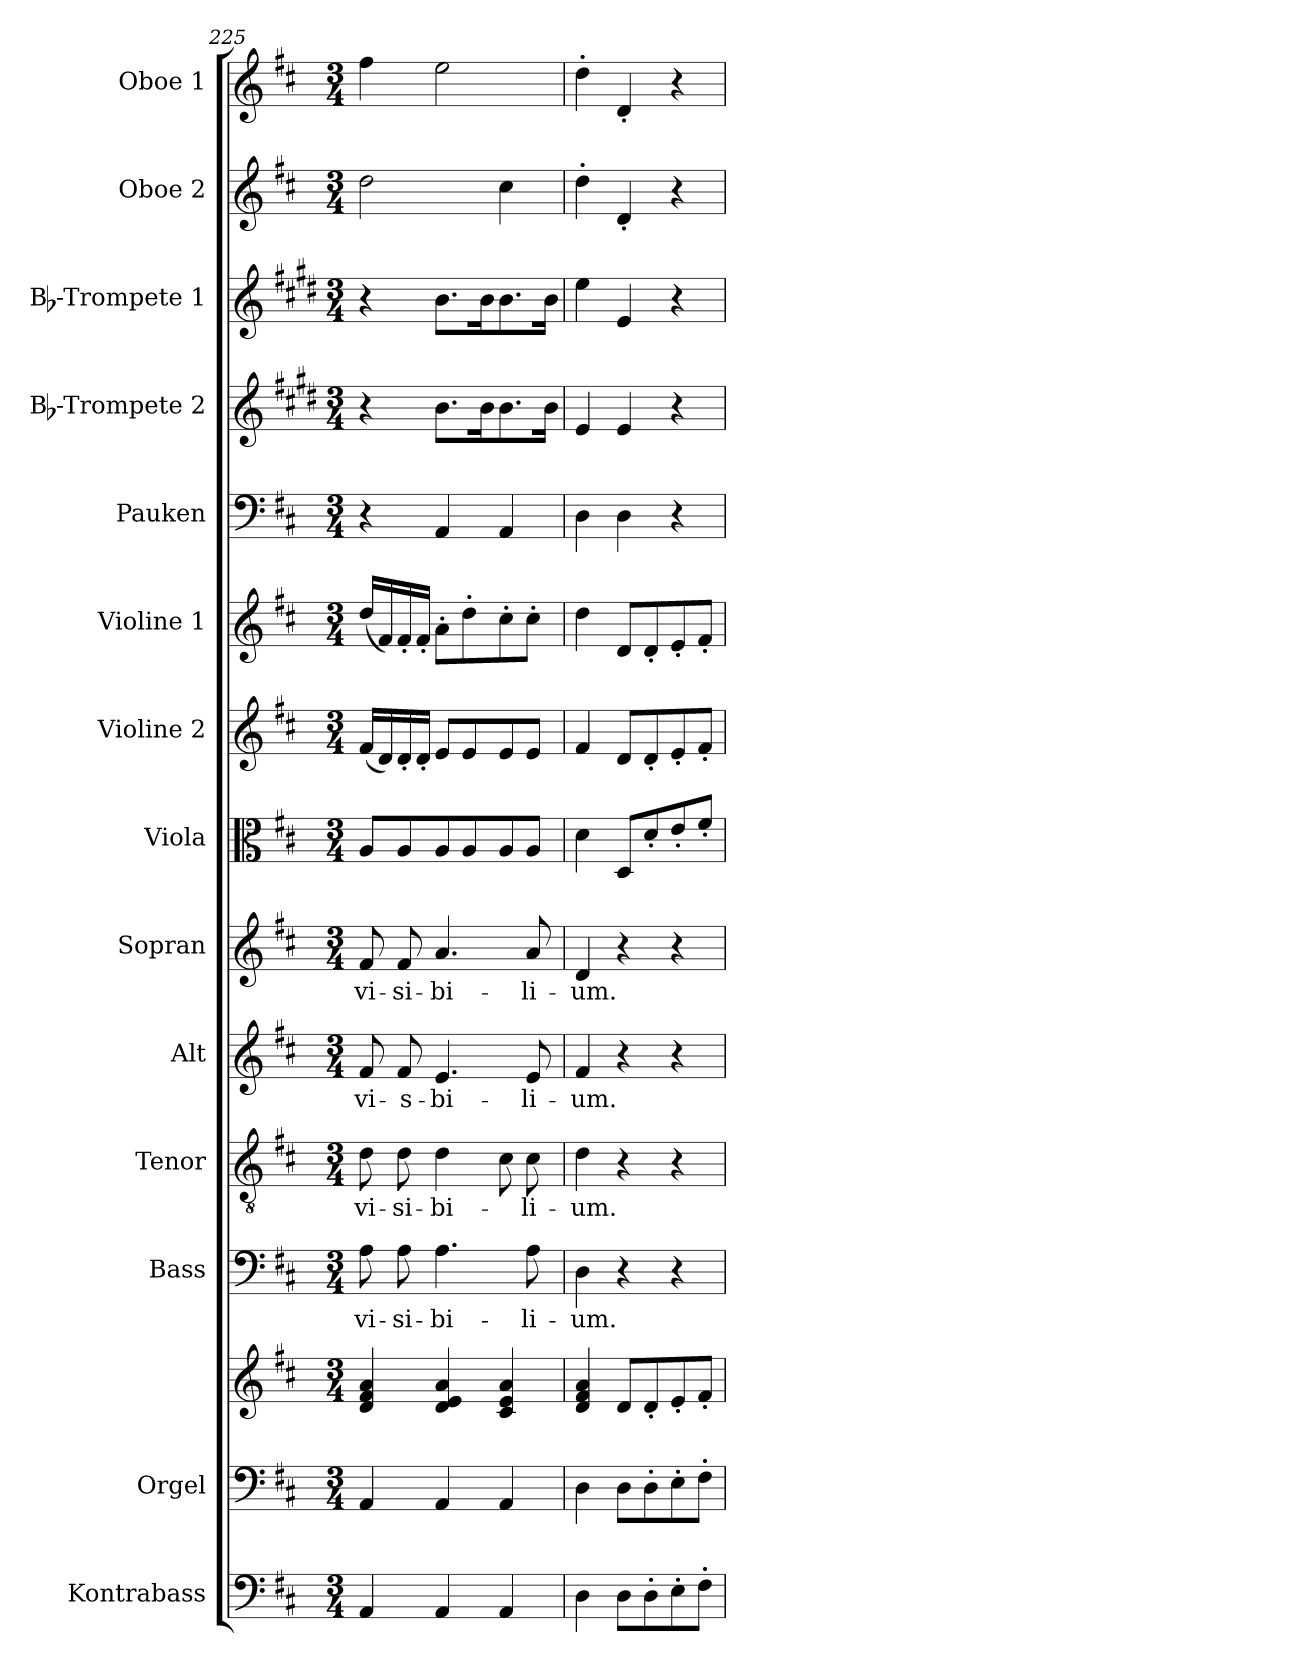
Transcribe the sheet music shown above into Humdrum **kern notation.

**kern	**kern	**kern	**kern	**text	**kern	**text	**kern	**text	**kern	**text	**kern	**kern	**kern	**kern	**kern	**kern	**kern	**kern
*part14	*part13	*part13	*part12	*part12	*part11	*part11	*part10	*part10	*part9	*part9	*part8	*part7	*part6	*part5	*part4	*part3	*part2	*part1
*staff15	*staff14	*staff13	*staff12	*staff12	*staff11	*staff11	*staff10	*staff10	*staff9	*staff9	*staff8	*staff7	*staff6	*staff5	*staff4	*staff3	*staff2	*staff1
*I"Kontrabass	*I"Orgel	*	*I"Bass	*	*I"Tenor	*	*I"Alt	*	*I"Sopran	*	*I"Viola	*I"Violine 2	*I"Violine 1	*I"Pauken	*I"Bb-Trompete 2	*I"Bb-Trompete 1	*I"Oboe 2	*I"Oboe 1
*I'Kb.	*I'Org.	*	*I'B.	*	*I'T.	*	*I'A.	*	*I'S.	*	*I'Vla.	*I'Vl. 2	*I'Vl. 1	*I'Pk.	*I'Bb Trp. 2	*I'Bb Trp. 1	*I'Ob. 2	*I'Ob. 1
*clefF4	*clefF4	*clefG2	*clefF4	*	*clefGv2	*	*clefG2	*	*clefG2	*	*clefC3	*clefG2	*clefG2	*clefF4	*clefG2	*clefG2	*clefG2	*clefG2
*ITrd7c12	*	*	*	*	*	*	*	*	*	*	*	*	*	*	*ITrd1c2	*ITrd1c2	*	*
*k[f#c#]	*k[f#c#]	*k[f#c#]	*k[f#c#]	*	*k[f#c#]	*	*k[f#c#]	*	*k[f#c#]	*	*k[f#c#]	*k[f#c#]	*k[f#c#]	*k[f#c#]	*k[f#c#]	*k[f#c#]	*k[f#c#]	*k[f#c#]
*D:	*D:	*D:	*D:	*	*D:	*	*D:	*	*D:	*	*D:	*D:	*D:	*D:	*D:	*D:	*D:	*D:
*M3/4	*M3/4	*M3/4	*M3/4	*	*M3/4	*	*M3/4	*	*M3/4	*	*M3/4	*M3/4	*M3/4	*M3/4	*M3/4	*M3/4	*M3/4	*M3/4
=225	=225	=225	=225	=225	=225	=225	=225	=225	=225	=225	=225	=225	=225	=225	=225	=225	=225	=225
!	!	!	!	!LO:LY:b	!	!LO:LY:b	!	!LO:LY:b	!	!LO:LY:b	!	!	!	!	!	!	!	!
4AAA/	4AA/	4d/ 4f#/ 4a/	8A\	-vi-	8d\	-vi-	8f#/	-vi-	8f#/	-vi-	8A/L	(<16f#/LL	(<16dd/LL	4r	4r	4r	2dd\	4ff#\
.	.	.	.	.	.	.	.	.	.	.	.	16d/)	16f#/)	.	.	.	.	.
!	!	!	!	!LO:LY:b	!	!LO:LY:b	!	!LO:LY:b	!	!LO:LY:b	!	!	!	!	!	!	!	!
.	.	.	8A\	-si-	8d\	-si-	8f#/	-s-	8f#/	-si-	8A/	16d'</	16f#'</	.	.	.	.	.
.	.	.	.	.	.	.	.	.	.	.	.	16d'</JJ	16f#'</JJ	.	.	.	.	.
!	!	!	!	!LO:LY:b	!	!LO:LY:b	!	!LO:LY:b	!	!LO:LY:b	!	!	!	!	!	!	!	!
4AAA/	4AA/	4d/ 4e/ 4a/	4.A\	-bi-	4d\	-bi-	4.e/	-bi-	4.a/	-bi-	8A/	8e/L	8a'>\L	4AA/	8.a\L	8.a\L	.	2ee\
.	.	.	.	.	.	.	.	.	.	.	8A/	8e/	8dd'>\	.	.	.	.	.
.	.	.	.	.	.	.	.	.	.	.	.	.	.	.	16a\k	16a\k	.	.
4AAA/	4AA/	4c#/ 4e/ 4a/	.	.	8c#\	.	.	.	.	.	8A/	8e/	8cc#'>\	4AA/	8.a\	8.a\	4cc#\	.
!	!	!	!	!LO:LY:b	!	!LO:LY:b	!	!LO:LY:b	!	!LO:LY:b	!	!	!	!	!	!	!	!
.	.	.	8A\	-li-	8c#\	-li-	8e/	-li-	8a/	-li-	8A/J	8e/J	8cc#'>\J	.	.	.	.	.
.	.	.	.	.	.	.	.	.	.	.	.	.	.	.	16a\Jk	16a\Jk	.	.
=226	=226	=226	=226	=226	=226	=226	=226	=226	=226	=226	=226	=226	=226	=226	=226	=226	=226	=226
!	!	!	!	!LO:LY:b	!	!LO:LY:b	!	!LO:LY:b	!	!LO:LY:b	!	!	!	!	!	!	!	!
4DD\	4D\	4d/ 4f#/ 4a/	4D\	-um.	4d\	-um.	4f#/	-um.	4d/	-um.	4d\	4f#/	4dd\	4D\	4d/	4dd\	4dd'>\	4dd'>\
8DD\L	8D\L	8d/L	4r	.	4r	.	4r	.	4r	.	8D/L	8d/L	8d/L	4D\	4d/	4d/	4d'</	4d'</
8DD'>\	8D'>\	8d'</	.	.	.	.	.	.	.	.	8d'</	8d'</	8d'</	.	.	.	.	.
8EE'>\	8E'>\	8e'</	4r	.	4r	.	4r	.	4r	.	8e'</	8e'</	8e'</	4r	4r	4r	4r	4r
8FF#'>\J	8F#'>\J	8f#'</J	.	.	.	.	.	.	.	.	8f#'</J	8f#'</J	8f#'</J	.	.	.	.	.
=	=	=	=	=	=	=	=	=	=	=	=	=	=	=	=	=	=	=
*-	*-	*-	*-	*-	*-	*-	*-	*-	*-	*-	*-	*-	*-	*-	*-	*-	*-	*-
